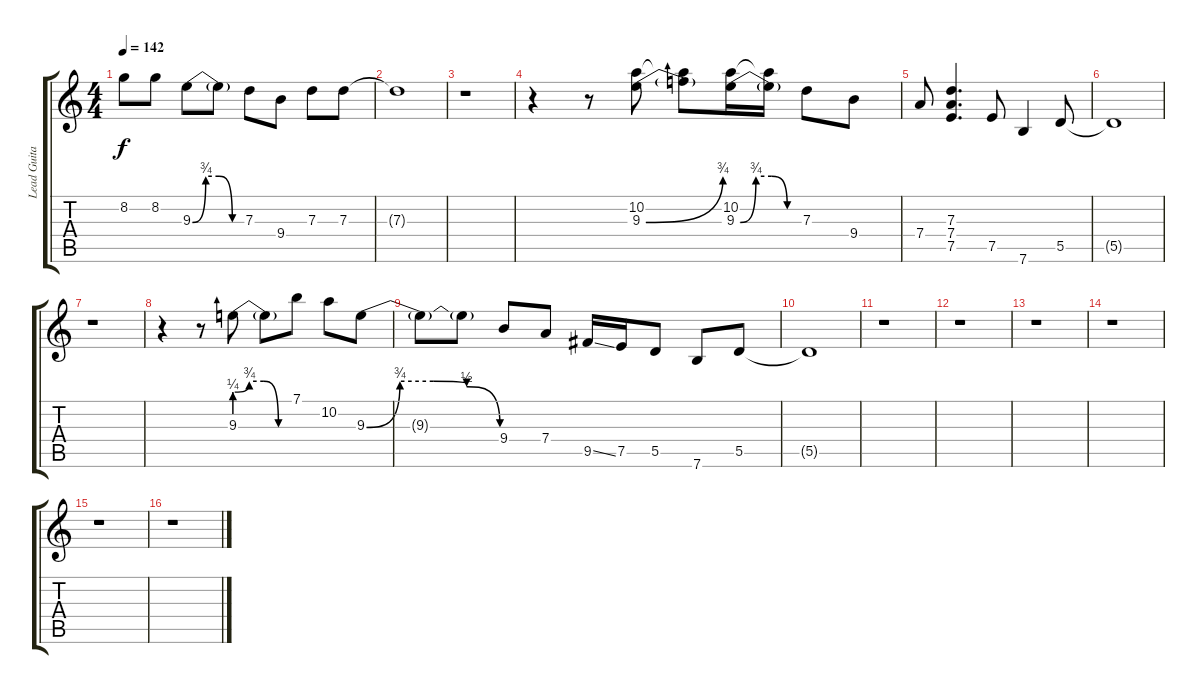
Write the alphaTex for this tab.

\track ("Lead Guitar 1" "Lead Guita") {instrument electricguitarjazz}
\staff {score tabs}
\tuning (E4 B3 G3 D3 A2 E2) {hide}
\ts (4 4)
\tempo 142
\clef g2
\ks c
8.2.8{dy f} 8.2.8 9.3{be (custom 0 0 15 3 30 3 45 0 60 0)}.8 9.3{t}.8 7.3.8 9.4.8 7.3.8 7.3.8 |
7.3{t}.1 |
r.1 |
r.4 r.8 (10.2 9.3{be (bend 0 0 60 3)}).8 (10.2{t} 9.3{t}).8 (10.2 9.3{be (custom 0 0 15 3 30 3 45 0 60 0)}).16 (10.2{t} 9.3{t}).16 7.3.8 9.4.8 |
7.4.8 (7.3 7.4 7.5).4{d} 7.5.8 7.6.4 5.5.8 |
5.5{t}.1 |
r.1 |
r.4 r.8 9.3{be (custom 0 1 15 3 30 3 45 0 60 0)}.8 9.3{t}.8 7.1.8 10.2.8 9.3{be (custom 0 0 15 3 30 3 45 2 60 0)}.8 |
9.3{t}.8 9.3{t}.8 9.4.8 7.4.8 9.5{ss}.16 7.5.16 5.5.8 7.6.8 5.5.8 |
5.5{t}.1 |
r.1 |
r.1 |
r.1 |
r.1 |
r.1 |
r.1
